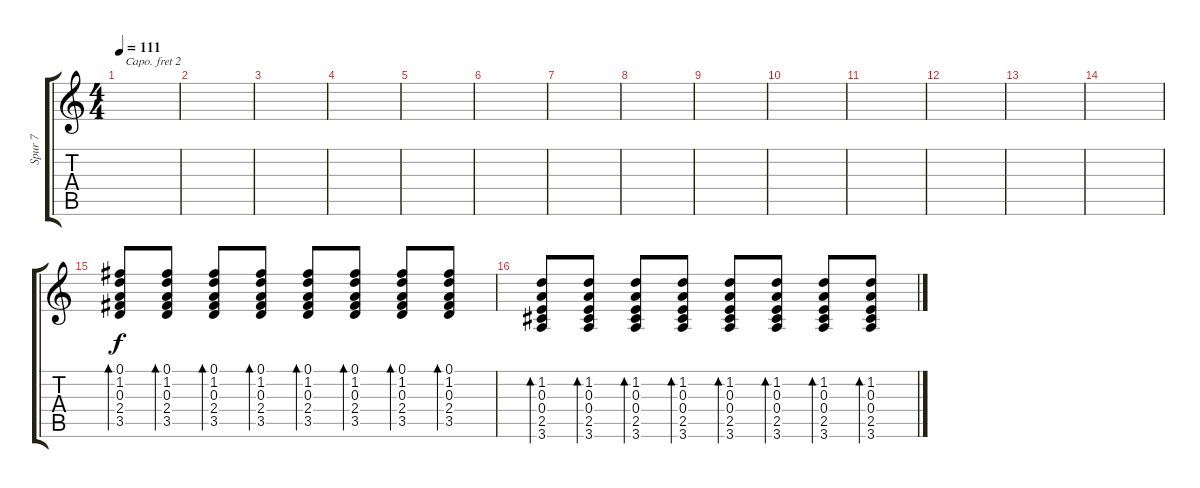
\track ("Spur 7" "Spur 7") {instrument distortionguitar}
\staff {score tabs}
\capo 2
\tuning (E4 B3 G3 D3 A2 E2) {hide}
\ts (4 4)
\tempo 111
\clef g2
\ks c
|
|
|
|
|
|
|
|
|
|
|
|
|
|
(0.1 1.2 0.3 2.4 3.5).8{bd 60 volume 12} (0.1 1.2 0.3 2.4 3.5).8{bd 60} (0.1 1.2 0.3 2.4 3.5).8{bd 60} (0.1 1.2 0.3 2.4 3.5).8{bd 60} (0.1 1.2 0.3 2.4 3.5).8{bd 60} (0.1 1.2 0.3 2.4 3.5).8{bd 60} (0.1 1.2 0.3 2.4 3.5).8{bd 60} (0.1 1.2 0.3 2.4 3.5).8{bd 60} |
(1.2 0.3 0.4 2.5 3.6).8{bd 60} (1.2 0.3 0.4 2.5 3.6).8{bd 60} (1.2 0.3 0.4 2.5 3.6).8{bd 60} (1.2 0.3 0.4 2.5 3.6).8{bd 60} (1.2 0.3 0.4 2.5 3.6).8{bd 60} (1.2 0.3 0.4 2.5 3.6).8{bd 60} (1.2 0.3 0.4 2.5 3.6).8{bd 60} (1.2 0.3 0.4 2.5 3.6).8{bd 60}
